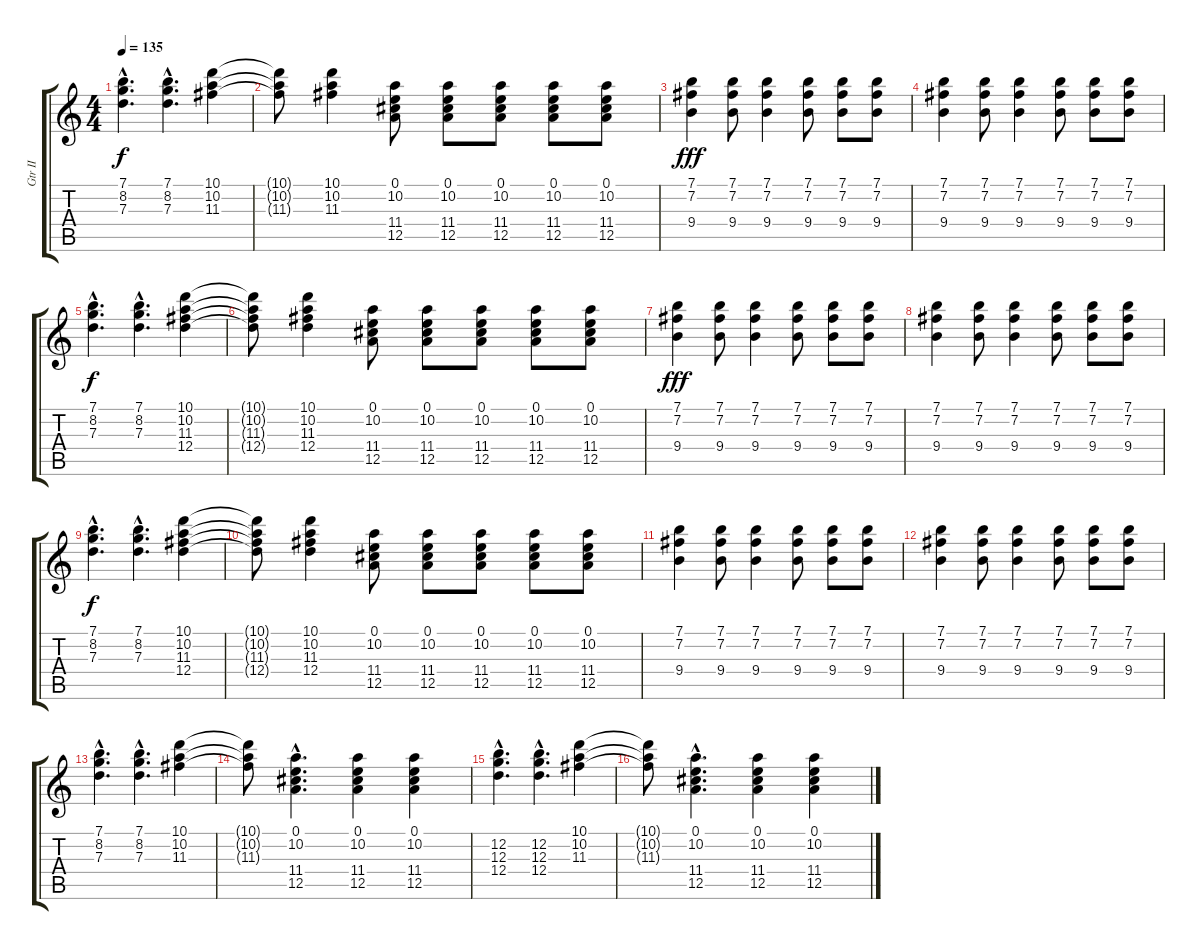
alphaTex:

\track ("Gtr II" "Gtr II") {instrument overdrivenguitar}
\staff {score tabs}
\tuning (E4 B3 G3 D3 A2 E2) {hide}
\ts (4 4)
\tempo 135
\clef g2
\ks c
(7.1{hac} 8.2{hac} 7.3{hac}).4{d dy f} (7.1{hac} 8.2{hac} 7.3{hac}).4{d} (10.1 10.2 11.3).4 |
(10.1{t} 10.2{t} 11.3{t}).8 (10.1 10.2 11.3).4 (0.1 10.2 11.4 12.5).8 (0.1 10.2 11.4 12.5).8 (0.1 10.2 11.4 12.5).8 (0.1 10.2 11.4 12.5).8 (0.1 10.2 11.4 12.5).8 |
(7.1 7.2 9.4).4{dy fff} (7.1 7.2 9.4).8 (7.1 7.2 9.4).4 (7.1 7.2 9.4).8 (7.1 7.2 9.4).8 (7.1 7.2 9.4).8 |
(7.1 7.2 9.4).4 (7.1 7.2 9.4).8 (7.1 7.2 9.4).4 (7.1 7.2 9.4).8 (7.1 7.2 9.4).8 (7.1 7.2 9.4).8 |
(7.1{hac} 8.2{hac} 7.3{hac}).4{d dy f} (7.1{hac} 8.2{hac} 7.3{hac}).4{d} (10.1 10.2 11.3 12.4).4 |
(10.1{t} 10.2{t} 11.3{t} 12.4{t}).8 (10.1 10.2 11.3 12.4).4 (0.1 10.2 11.4 12.5).8 (0.1 10.2 11.4 12.5).8 (0.1 10.2 11.4 12.5).8 (0.1 10.2 11.4 12.5).8 (0.1 10.2 11.4 12.5).8 |
(7.1 7.2 9.4).4{dy fff} (7.1 7.2 9.4).8 (7.1 7.2 9.4).4 (7.1 7.2 9.4).8 (7.1 7.2 9.4).8 (7.1 7.2 9.4).8 |
(7.1 7.2 9.4).4 (7.1 7.2 9.4).8 (7.1 7.2 9.4).4 (7.1 7.2 9.4).8 (7.1 7.2 9.4).8 (7.1 7.2 9.4).8 |
(7.1{hac} 8.2{hac} 7.3{hac}).4{d dy f} (7.1{hac} 8.2{hac} 7.3{hac}).4{d} (10.1 10.2 11.3 12.4).4 |
(10.1{t} 10.2{t} 11.3{t} 12.4{t}).8 (10.1 10.2 11.3 12.4).4 (0.1 10.2 11.4 12.5).8 (0.1 10.2 11.4 12.5).8 (0.1 10.2 11.4 12.5).8 (0.1 10.2 11.4 12.5).8 (0.1 10.2 11.4 12.5).8 |
(7.1 7.2 9.4).4 (7.1 7.2 9.4).8 (7.1 7.2 9.4).4 (7.1 7.2 9.4).8 (7.1 7.2 9.4).8 (7.1 7.2 9.4).8 |
(7.1 7.2 9.4).4 (7.1 7.2 9.4).8 (7.1 7.2 9.4).4 (7.1 7.2 9.4).8 (7.1 7.2 9.4).8 (7.1 7.2 9.4).8 |
(7.1{hac} 8.2{hac} 7.3{hac}).4{d} (7.1{hac} 8.2{hac} 7.3{hac}).4{d} (10.1 10.2 11.3).4 |
(10.1{t} 10.2{t} 11.3{t}).8 (0.1{hac} 10.2{hac} 11.4{hac} 12.5{hac}).4{d} (0.1 10.2 11.4 12.5).4 (0.1 10.2 11.4 12.5).4 |
(12.2{hac} 12.3{hac} 12.4{hac}).4{d} (12.2{hac} 12.3{hac} 12.4{hac}).4{d} (10.1 10.2 11.3).4 |
(10.1{t} 10.2{t} 11.3{t}).8 (0.1{hac} 10.2{hac} 11.4{hac} 12.5{hac}).4{d} (0.1 10.2 11.4 12.5).4 (0.1 10.2 11.4 12.5).4
